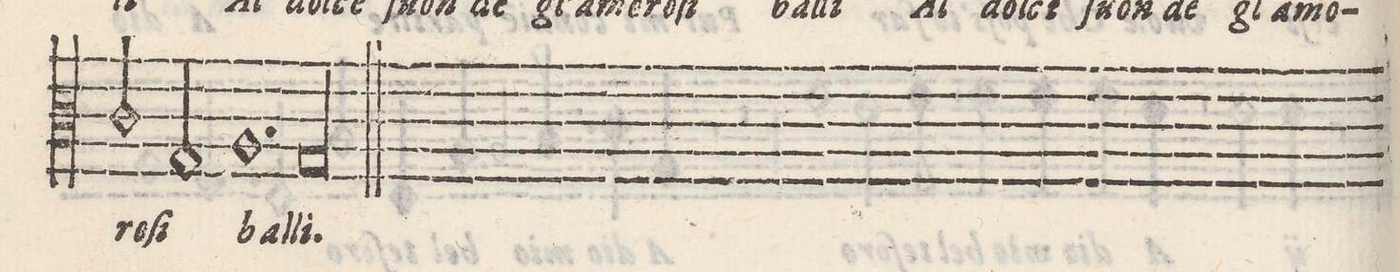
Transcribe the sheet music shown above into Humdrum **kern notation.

**kern	**text
*I"TENORE	*
*clefC3	*
*k[]	*
*met(3)	*
*M3/2	*
2c/	-ro-
2G/	-ſi
=47-	=47-
1.A	bal-
=48-	=48-
00G	-li.
=49-	=49-
=50-	=50-
2r	.
=51||-	=51||-
*M4/4	*
*met(C)	*
*-	*-
